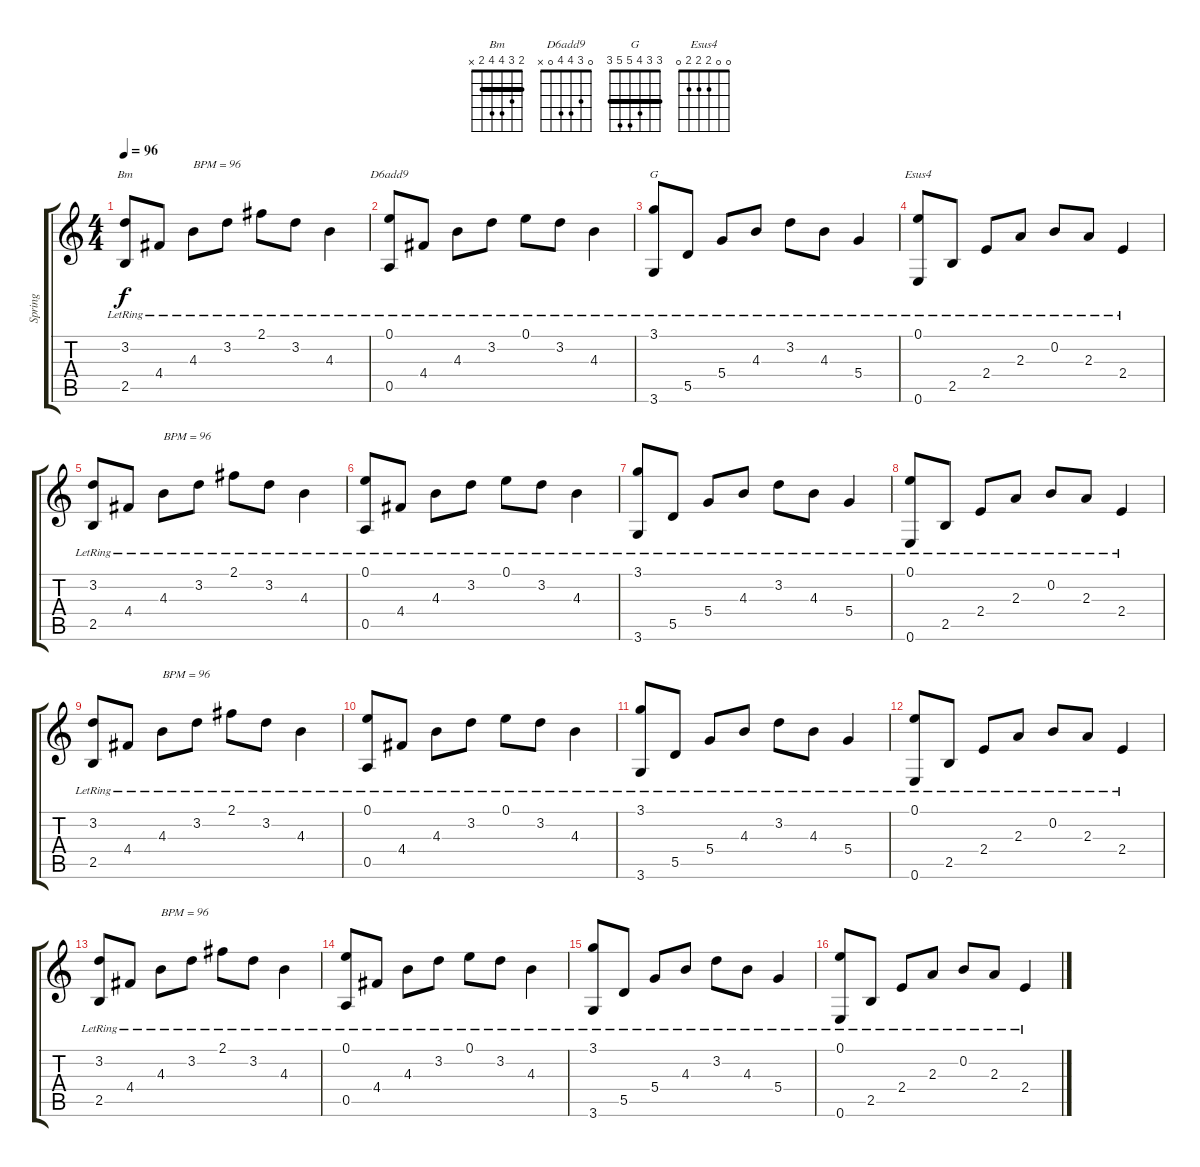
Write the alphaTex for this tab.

\track ("Spring" "Spring") {instrument electricguitarjazz}
\staff {score tabs}
\tuning (E4 B3 G3 D3 A2 E2) {hide}
\chord ("Bm" 2 3 4 4 2 x) {barre 2}
\chord ("D6add9" 0 3 4 4 0 x)
\chord ("G" 3 3 4 5 5 3) {barre 3}
\chord ("Esus4" 0 0 2 2 2 0)
\ts (4 4)
\tempo 96
\clef g2
\ks c
(3.2{lr} 2.5{lr}).8{ch "Bm" dy f instrument electricguitarjazz} 4.4{lr}.8 4.3{lr}.8{txt "BPM = 96"} 3.2{lr}.8 2.1{lr}.8 3.2{lr}.8 4.3{lr}.4 |
(0.1{lr} 0.5{lr}).8{ch "D6add9"} 4.4{lr}.8 4.3{lr}.8 3.2{lr}.8 0.1{lr}.8 3.2{lr}.8 4.3{lr}.4 |
(3.1{lr} 3.6{lr}).8{ch "G"} 5.5{lr}.8 5.4{lr}.8 4.3{lr}.8 3.2{lr}.8 4.3{lr}.8 5.4{lr}.4 |
(0.1{lr} 0.6{lr}).8{ch "Esus4"} 2.5{lr}.8 2.4{lr}.8 2.3{lr}.8 0.2{lr}.8 2.3{lr}.8 2.4{lr}.4 |
(3.2{lr} 2.5{lr}).8 4.4{lr}.8 4.3{lr}.8{txt "BPM = 96"} 3.2{lr}.8 2.1{lr}.8 3.2{lr}.8 4.3{lr}.4 |
(0.1{lr} 0.5{lr}).8 4.4{lr}.8 4.3{lr}.8 3.2{lr}.8 0.1{lr}.8 3.2{lr}.8 4.3{lr}.4 |
(3.1{lr} 3.6{lr}).8 5.5{lr}.8 5.4{lr}.8 4.3{lr}.8 3.2{lr}.8 4.3{lr}.8 5.4{lr}.4 |
(0.1{lr} 0.6{lr}).8 2.5{lr}.8 2.4{lr}.8 2.3{lr}.8 0.2{lr}.8 2.3{lr}.8 2.4{lr}.4 |
(3.2{lr} 2.5{lr}).8 4.4{lr}.8 4.3{lr}.8{txt "BPM = 96"} 3.2{lr}.8 2.1{lr}.8 3.2{lr}.8 4.3{lr}.4 |
(0.1{lr} 0.5{lr}).8 4.4{lr}.8 4.3{lr}.8 3.2{lr}.8 0.1{lr}.8 3.2{lr}.8 4.3{lr}.4 |
(3.1{lr} 3.6{lr}).8 5.5{lr}.8 5.4{lr}.8 4.3{lr}.8 3.2{lr}.8 4.3{lr}.8 5.4{lr}.4 |
(0.1{lr} 0.6{lr}).8 2.5{lr}.8 2.4{lr}.8 2.3{lr}.8 0.2{lr}.8 2.3{lr}.8 2.4{lr}.4 |
(3.2{lr} 2.5{lr}).8 4.4{lr}.8 4.3{lr}.8{txt "BPM = 96"} 3.2{lr}.8 2.1{lr}.8 3.2{lr}.8 4.3{lr}.4 |
(0.1{lr} 0.5{lr}).8 4.4{lr}.8 4.3{lr}.8 3.2{lr}.8 0.1{lr}.8 3.2{lr}.8 4.3{lr}.4 |
(3.1{lr} 3.6{lr}).8 5.5{lr}.8 5.4{lr}.8 4.3{lr}.8 3.2{lr}.8 4.3{lr}.8 5.4{lr}.4 |
(0.1{lr} 0.6{lr}).8 2.5{lr}.8 2.4{lr}.8 2.3{lr}.8 0.2{lr}.8 2.3{lr}.8 2.4{lr}.4
